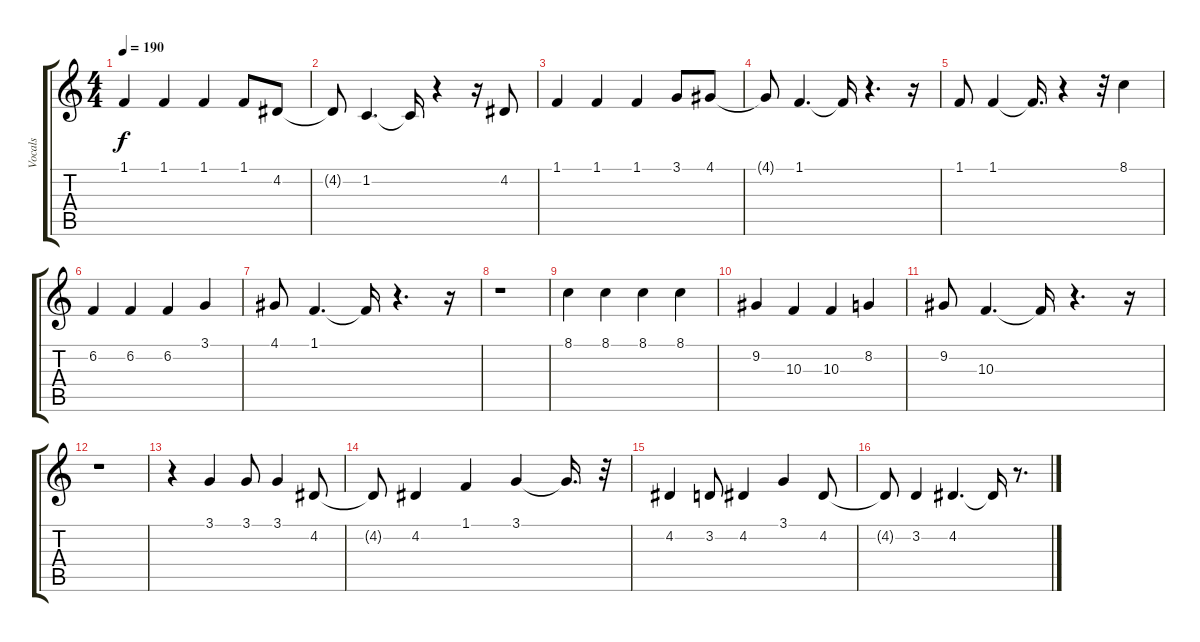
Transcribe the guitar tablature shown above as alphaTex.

\track ("Vocals" "Vocals") {instrument bassoon}
\staff {score tabs}
\tuning (E4 B3 G3 D3 A2 E2) {hide}
\ts (4 4)
\tempo 190
\clef g2
\ks c
1.1.4{dy f} 1.1.4 1.1.4 1.1.8 4.2.8 |
4.2{t}.8 1.2.4{d} 1.2{t}.16 r.4 r.16 4.2.8 |
1.1.4 1.1.4 1.1.4 3.1.8 4.1.8 |
4.1{t}.8 1.1.4{d} 1.1{t}.16 r.4{d} r.16 |
1.1.8 1.1.4 1.1{t}.16{d} r.4 r.32 8.1.4 |
6.2.4 6.2.4 6.2.4 3.1.4 |
4.1.8 1.1.4{d} 1.1{t}.16 r.4{d} r.16 |
r.1 |
8.1.4 8.1.4 8.1.4 8.1.4 |
9.2.4 10.3.4 10.3.4 8.2.4 |
9.2.8 10.3.4{d} 10.3{t}.16 r.4{d} r.16 |
r.1 |
r.4 3.1.4 3.1.8 3.1.4 4.2.8 |
4.2{t}.8 4.2.4 1.1.4 3.1.4 3.1{t}.16{d} r.32 |
4.2.4 3.2.8 4.2.4 3.1.4 4.2.8 |
4.2{t}.8 3.2.4 4.2.4{d} 4.2{t}.16 r.8{d}
